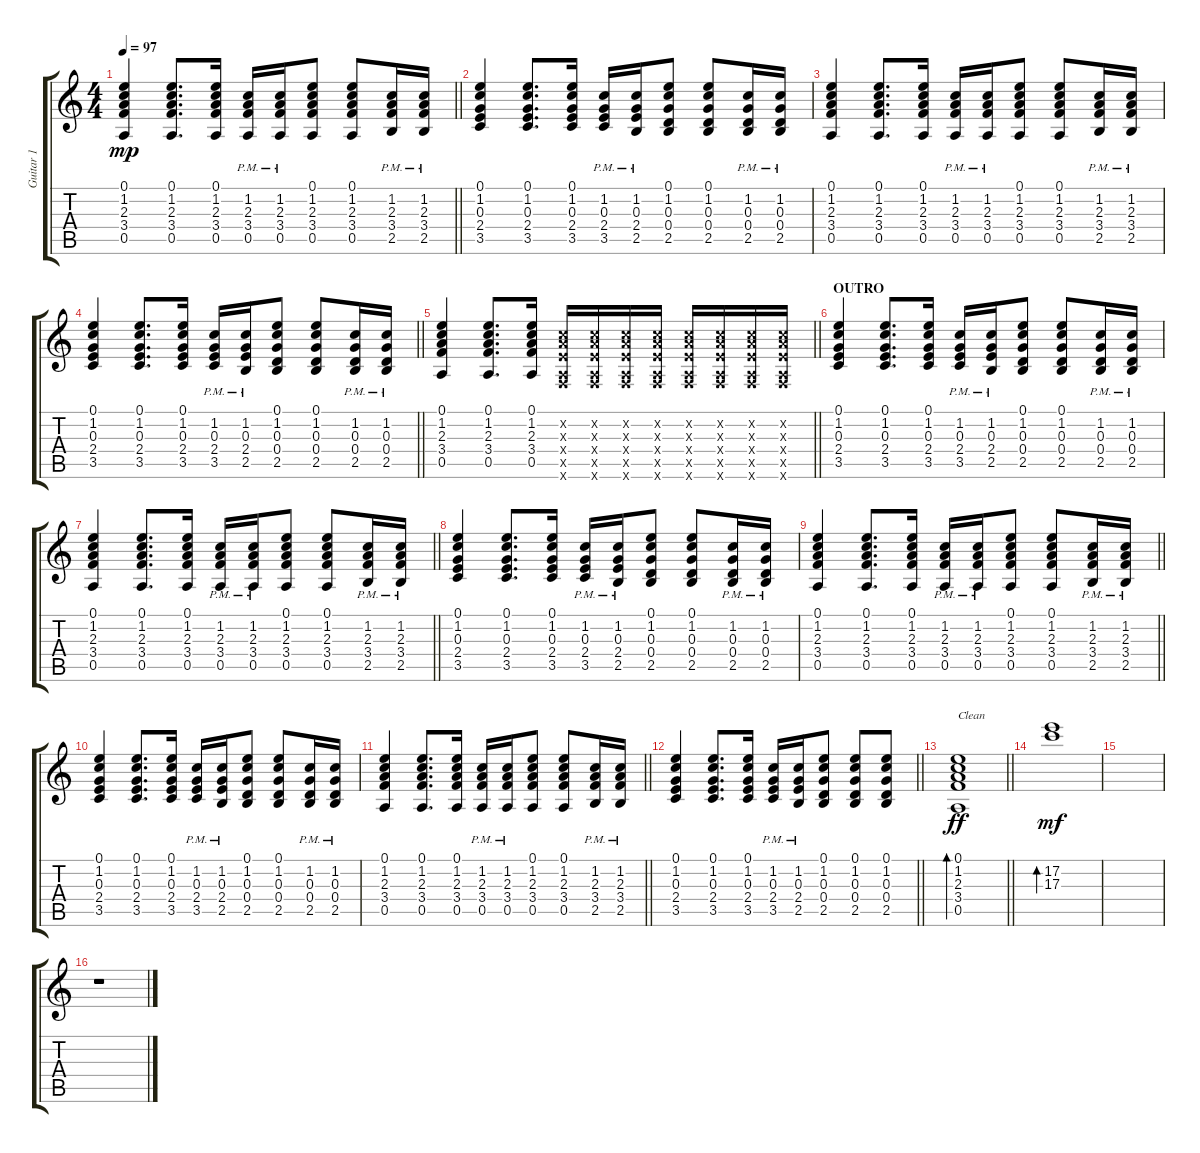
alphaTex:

\track ("Guitar 1" "Guitar 1") {instrument acousticguitarsteel}
\staff {score tabs}
\tuning (E4 B3 G3 D3 A2 E2) {hide}
\ts (4 4)
\tempo 97
\clef g2
\barLineRight lightlight
\ks c
(0.1 1.2 2.3 3.4 0.5).4{dy mp} (0.1 1.2 2.3 3.4 0.5).8{d} (0.1 1.2 2.3 3.4 0.5).16 (1.2{pm} 2.3{pm} 3.4{pm} 0.5{pm}).16 (1.2{pm} 2.3{pm} 3.4{pm} 0.5{pm}).16 (0.1 1.2 2.3 3.4 0.5).8 (0.1 1.2 2.3 3.4 0.5).8 (1.2{pm} 2.3{pm} 3.4{pm} 2.5{pm}).16 (1.2{pm} 2.3{pm} 3.4{pm} 2.5{pm}).16 |
(0.1 1.2 0.3 2.4 3.5).4 (0.1 1.2 0.3 2.4 3.5).8{d} (0.1 1.2 0.3 2.4 3.5).16 (1.2{pm} 0.3{pm} 2.4{pm} 3.5{pm}).16 (1.2{pm} 0.3{pm} 2.4{pm} 2.5{pm}).16 (0.1 1.2 0.3 0.4 2.5).8 (0.1 1.2 0.3 0.4 2.5).8 (1.2{pm} 0.3{pm} 0.4{pm} 2.5{pm}).16 (1.2{pm} 0.3{pm} 0.4{pm} 2.5{pm}).16 |
(0.1 1.2 2.3 3.4 0.5).4 (0.1 1.2 2.3 3.4 0.5).8{d} (0.1 1.2 2.3 3.4 0.5).16 (1.2{pm} 2.3{pm} 3.4{pm} 0.5{pm}).16 (1.2{pm} 2.3{pm} 3.4{pm} 0.5{pm}).16 (0.1 1.2 2.3 3.4 0.5).8 (0.1 1.2 2.3 3.4 0.5).8 (1.2{pm} 2.3{pm} 3.4{pm} 2.5{pm}).16 (1.2{pm} 2.3{pm} 3.4{pm} 2.5{pm}).16 |
\barLineRight lightlight
(0.1 1.2 0.3 2.4 3.5).4 (0.1 1.2 0.3 2.4 3.5).8{d} (0.1 1.2 0.3 2.4 3.5).16 (1.2{pm} 0.3{pm} 2.4{pm} 3.5{pm}).16 (1.2{pm} 0.3{pm} 2.4{pm} 2.5{pm}).16 (0.1 1.2 0.3 0.4 2.5).8 (0.1 1.2 0.3 0.4 2.5).8 (1.2{pm} 0.3{pm} 0.4{pm} 2.5{pm}).16 (1.2{pm} 0.3{pm} 0.4{pm} 2.5{pm}).16 |
\barLineRight lightlight
(0.1 1.2 2.3 3.4 0.5).4 (0.1 1.2 2.3 3.4 0.5).8{d} (0.1 1.2 2.3 3.4 0.5).16 (1.2{x} 2.3{x} 2.4{x} 0.5{x} 1.6{x}).16 (1.2{x} 2.3{x} 2.4{x} 0.5{x} 1.6{x}).16 (1.2{x} 2.3{x} 2.4{x} 0.5{x} 1.6{x}).16 (1.2{x} 2.3{x} 2.4{x} 0.5{x} 1.6{x}).16 (1.2{x} 2.3{x} 2.4{x} 0.5{x} 1.6{x}).16 (1.2{x} 2.3{x} 2.4{x} 0.5{x} 1.6{x}).16 (1.2{x} 2.3{x} 2.4{x} 0.5{x} 1.6{x}).16 (1.2{x} 2.3{x} 2.4{x} 0.5{x} 1.6{x}).16 |
\section ("" "OUTRO")
(0.1 1.2 0.3 2.4 3.5).4{instrument distortionguitar} (0.1 1.2 0.3 2.4 3.5).8{d} (0.1 1.2 0.3 2.4 3.5).16 (1.2{pm} 0.3{pm} 2.4{pm} 3.5{pm}).16 (1.2{pm} 0.3{pm} 2.4{pm} 2.5{pm}).16 (0.1 1.2 0.3 0.4 2.5).8 (0.1 1.2 0.3 0.4 2.5).8 (1.2{pm} 0.3{pm} 0.4{pm} 2.5{pm}).16 (1.2{pm} 0.3{pm} 0.4{pm} 2.5{pm}).16 |
\barLineRight lightlight
(0.1 1.2 2.3 3.4 0.5).4 (0.1 1.2 2.3 3.4 0.5).8{d} (0.1 1.2 2.3 3.4 0.5).16 (1.2{pm} 2.3{pm} 3.4{pm} 0.5{pm}).16 (1.2{pm} 2.3{pm} 3.4{pm} 0.5{pm}).16 (0.1 1.2 2.3 3.4 0.5).8 (0.1 1.2 2.3 3.4 0.5).8 (1.2{pm} 2.3{pm} 3.4{pm} 2.5{pm}).16 (1.2{pm} 2.3{pm} 3.4{pm} 2.5{pm}).16 |
(0.1 1.2 0.3 2.4 3.5).4 (0.1 1.2 0.3 2.4 3.5).8{d} (0.1 1.2 0.3 2.4 3.5).16 (1.2{pm} 0.3{pm} 2.4{pm} 3.5{pm}).16 (1.2{pm} 0.3{pm} 2.4{pm} 2.5{pm}).16 (0.1 1.2 0.3 0.4 2.5).8 (0.1 1.2 0.3 0.4 2.5).8 (1.2{pm} 0.3{pm} 0.4{pm} 2.5{pm}).16 (1.2{pm} 0.3{pm} 0.4{pm} 2.5{pm}).16 |
\barLineRight lightlight
(0.1 1.2 2.3 3.4 0.5).4 (0.1 1.2 2.3 3.4 0.5).8{d} (0.1 1.2 2.3 3.4 0.5).16 (1.2{pm} 2.3{pm} 3.4{pm} 0.5{pm}).16 (1.2{pm} 2.3{pm} 3.4{pm} 0.5{pm}).16 (0.1 1.2 2.3 3.4 0.5).8 (0.1 1.2 2.3 3.4 0.5).8 (1.2{pm} 2.3{pm} 3.4{pm} 2.5{pm}).16 (1.2{pm} 2.3{pm} 3.4{pm} 2.5{pm}).16 |
(0.1 1.2 0.3 2.4 3.5).4 (0.1 1.2 0.3 2.4 3.5).8{d} (0.1 1.2 0.3 2.4 3.5).16 (1.2{pm} 0.3{pm} 2.4{pm} 3.5{pm}).16 (1.2{pm} 0.3{pm} 2.4{pm} 2.5{pm}).16 (0.1 1.2 0.3 0.4 2.5).8 (0.1 1.2 0.3 0.4 2.5).8 (1.2{pm} 0.3{pm} 0.4{pm} 2.5{pm}).16 (1.2{pm} 0.3{pm} 0.4{pm} 2.5{pm}).16 |
\barLineRight lightlight
(0.1 1.2 2.3 3.4 0.5).4 (0.1 1.2 2.3 3.4 0.5).8{d} (0.1 1.2 2.3 3.4 0.5).16 (1.2{pm} 2.3{pm} 3.4{pm} 0.5{pm}).16 (1.2{pm} 2.3{pm} 3.4{pm} 0.5{pm}).16 (0.1 1.2 2.3 3.4 0.5).8 (0.1 1.2 2.3 3.4 0.5).8 (1.2{pm} 2.3{pm} 3.4{pm} 2.5{pm}).16 (1.2{pm} 2.3{pm} 3.4{pm} 2.5{pm}).16 |
\barLineRight lightlight
(0.1 1.2 0.3 2.4 3.5).4 (0.1 1.2 0.3 2.4 3.5).8{d} (0.1 1.2 0.3 2.4 3.5).16 (1.2{pm} 0.3{pm} 2.4{pm} 3.5{pm}).16 (1.2{pm} 0.3{pm} 2.4{pm} 2.5{pm}).16 (0.1 1.2 0.3 0.4 2.5).8 (0.1 1.2 0.3 0.4 2.5).8 (0.1 1.2 0.3 0.4 2.5).8 |
\barLineRight lightlight
(0.1 1.2 2.3 3.4 0.5).1{bd 120 txt "Clean" dy ff volume 12 instrument acousticguitarsteel} |
(17.2 17.3).1{bd 30 dy mf} |
|
r.1
